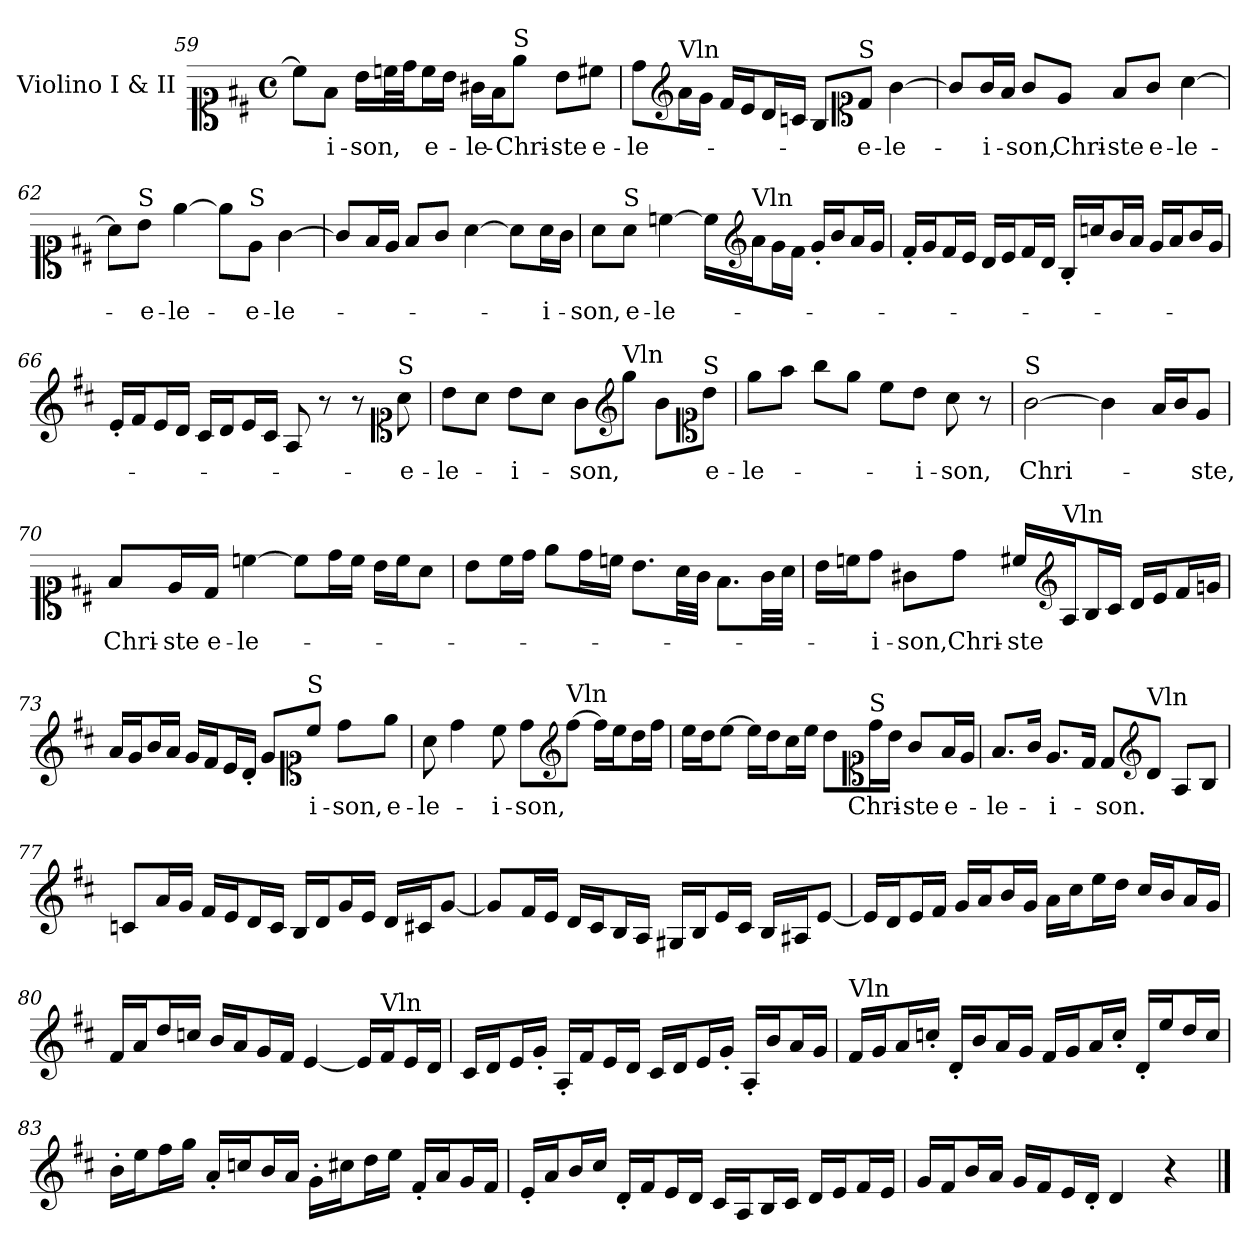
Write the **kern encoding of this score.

**kern	**text
*part1	*part1
*staff1	*staff1
*I"Violino I &amp; II	*
*I'Vln.	*
*clefC1	*
*k[f#c#]	*
*M4/4	*
*met(c)	*
=59	=59
8cc\L]	.
8f#\J	-i-
16b\LL	-son,
32ccn\L	.
32dd\JJ	.
16cc\L	e-
16b\JJ	.
16g#X\LL	-le-
16f#\J	.
!LO:TX:a:t=S	!
8ee\J	Chri-
8b\L	-ste
8cc#\J	e-
=60	=60
8dd\L	-le-
*clefG2	*
!LO:TX:a:t=Vln	!
16a\L	.
16g\JJ	.
16f#/LL	.
16e/J	.
16d/L	.
16cn/JJ	.
8B/L	.
*clefC1	*
!LO:TX:a:t=S	!
8d/J	e-
[4g	-le-
=61	=61
8g/L]	.
16g/L	-i-
16f#/JJ	.
8g/L	-son,
8e/J	Chri-
8f#/L	-ste
8g/J	e-
[4a	-le-
=62	=62
8a\L]	.
!LO:TX:a:t=S	!
8b\J	e-
[4ee	-le-
8ee\L]	.
!LO:TX:a:t=S	!
8e\J	e-
[4g	-le-
=63	=63
8g/L]	.
16f#/L	.
16e/JJ	.
8f#/L	.
8g/J	.
[4a	.
8a\L]	.
16a\L	-i-
16g\JJ	.
=64	=64
8a\L	-son,
!LO:TX:a:t=S	!
8a\J	e-
[4ccn	-le-
16cc\LL]	.
*clefG2	*
!LO:TX:a:t=Vln	!
16a\J	.
16g\L	.
16f#\JJ	.
16g'/LL	.
16b/J	.
16a/L	.
16g/JJ	.
=65	=65
16f#'/LL	.
16g/J	.
16f#/L	.
16e/JJ	.
16d/LL	.
16e/J	.
16f#/L	.
16d/JJ	.
16B'/LL	.
16ccn/J	.
16b/L	.
16a/JJ	.
16g/LL	.
16a/J	.
16b/L	.
16g/JJ	.
=66	=66
16e'/LL	.
16f#/J	.
16e/L	.
16d/JJ	.
16c#/LL	.
16d/J	.
16e/L	.
16c#/JJ	.
8A	.
8r	.
8r	.
*clefC1	*
!LO:TX:a:t=S	!
8a	e-
=67	=67
8b\L	-le-
8a\J	.
8b\L	-i-
8a\J	.
8g\L	-son,
*clefG2	*
!LO:TX:a:t=Vln	!
8gg\J	.
8b\L	.
*clefC1	*
!LO:TX:a:t=S	!
8b\J	e-
=68	=68
8ee\L	-le-
8ff#\J	.
8gg\L	.
8ee\J	.
8cc#\L	.
8b\J	-i-
8a	-son,
8r	.
=69	=69
!LO:TX:a:t=S	!
[2g	Chri-
4g]	.
16f#/LL	.
16g/J	.
8e/J	-ste,
=70	=70
8f#/L	Chri-
16e/L	-ste
16d/JJ	e-
[4ccn	-le-
8cc\L]	.
16dd\L	.
16cc\JJ	.
16b\LL	.
16cc\J	.
8a\J	.
=71	=71
8b\L	.
16cc#\L	.
16dd\JJ	.
8ee\L	.
16dd\L	.
16ccn\JJ	.
8.b\L	.
32a\LL	.
32g\JJJ	.
8.f#\L	.
32g\LL	.
32a\JJJ	.
=72	=72
16b\LL	.
16ccn\J	.
8dd\J	-i-
8g#X\L	-son,
8dd\J	Chri-
16cc#X/LL	-ste
*clefG2	*
!LO:TX:a:t=Vln	!
16A/J	.
16B/L	.
16c#/JJ	.
16d/LL	.
16e/J	.
16f#/L	.
16g/JJ	.
=73	=73
16a/LL	.
16g/J	.
16b/L	.
16a/JJ	.
16g/LL	.
16f#/J	.
16e/L	.
16d'/JJ	.
8g/L	.
*clefC1	*
!LO:TX:a:t=S	!
8cc#/J	-i-
8dd\L	-son,
8ee\J	e-
=74	=74
8a	-le-
4dd	.
8cc#	-i-
8dd\L	-son,
*clefG2	*
!LO:TX:a:t=Vln	!
[8ff#\J	.
16ff#\LL]	.
16ee\J	.
16dd\L	.
16ff#\JJ	.
=75	=75
16ee\LL	.
16dd\J	.
[8ee\J	.
16ee\LL]	.
16dd\J	.
16cc#\L	.
16ee\JJ	.
8dd\L	.
*clefC1	*
!LO:TX:a:t=S	!
16dd\L	Chri-
16b\JJ	.
8g/L	-ste
16f#/L	e-
16e/JJ	.
=76	=76
8.f#/L	-le-
16g/Jk	.
8.e/L	-i-
16d/Jk	.
8d/L	-son.
*clefG2	*
!LO:TX:a:t=Vln	!
8d/J	.
8A/L	.
8B/J	.
=77	=77
8cn/L	.
16a/L	.
16g/JJ	.
16f#/LL	.
16e/J	.
16d/L	.
16c/JJ	.
16B/LL	.
16d/J	.
16g/L	.
16e/JJ	.
16d/LL	.
16c#X/J	.
[8g/J	.
=78	=78
8g/L]	.
16f#/L	.
16e/JJ	.
16d/LL	.
16c#/J	.
16B/L	.
16A/JJ	.
16G#X/LL	.
16B/J	.
16e/L	.
16c#/JJ	.
16B/LL	.
16A#X/J	.
[8e/J	.
=79	=79
16e/LL]	.
16d/J	.
16e/L	.
16f#/JJ	.
16g/LL	.
16a/J	.
16b/L	.
16g/JJ	.
16a\LL	.
16cc#\J	.
16ee\L	.
16dd\JJ	.
16cc#/LL	.
16b/J	.
16a/L	.
16g/JJ	.
=80	=80
16f#/LL	.
16a/J	.
16dd/L	.
16ccn/JJ	.
16b/LL	.
16a/J	.
16g/L	.
16f#/JJ	.
[4e	.
16e/LL]	.
!LO:TX:a:t=Vln	!
16f#/J	.
16e/L	.
16d/JJ	.
=81	=81
16c#/LL	.
16d/J	.
16e/L	.
16g'/JJ	.
16A'/LL	.
16f#/J	.
16e/L	.
16d/JJ	.
16c#/LL	.
16d/J	.
16e/L	.
16g'/JJ	.
16A'/LL	.
16b/J	.
16a/L	.
16g/JJ	.
=82	=82
!LO:TX:a:t=Vln	!
16f#/LL	.
16g/J	.
16a/L	.
16ccn'/JJ	.
16d'/LL	.
16b/J	.
16a/L	.
16g/JJ	.
16f#/LL	.
16g/J	.
16a/L	.
16cc'/JJ	.
16d'/LL	.
16ee/J	.
16dd/L	.
16cc/JJ	.
=83	=83
16b'\LL	.
16ee\J	.
16ff#\L	.
16gg\JJ	.
16a'/LL	.
16ccn/J	.
16b/L	.
16a/JJ	.
16g'\LL	.
16cc#X\J	.
16dd\L	.
16ee\JJ	.
16f#'/LL	.
16a/J	.
16g/L	.
16f#/JJ	.
=84	=84
16e'/LL	.
16a/J	.
16b/L	.
16cc#/JJ	.
16d'/LL	.
16f#/J	.
16e/L	.
16d/JJ	.
16c#/LL	.
16A/J	.
16B/L	.
16c#/JJ	.
16d/LL	.
16e/J	.
16f#/L	.
16e/JJ	.
=85	=85
16g/LL	.
16f#/J	.
16b/L	.
16a/JJ	.
16g/LL	.
16f#/J	.
16e/L	.
16d'/JJ	.
4d	.
4r	.
==	==
*-	*-
